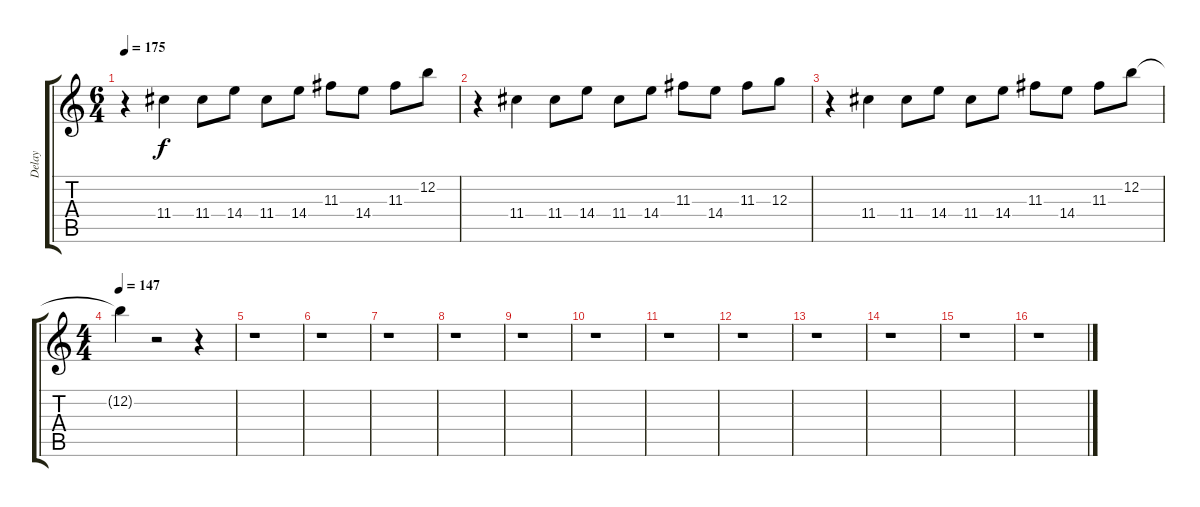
\track ("Delay" "Delay") {instrument distortionguitar}
\staff {score tabs}
\tuning (E4 B3 G3 D3 A2 E2) {hide}
\ts (6 4)
\tempo 175
\clef g2
\ks c
r.4{dy f} 11.4.4 11.4.8 14.4.8 11.4.8 14.4.8 11.3.8 14.4.8 11.3.8 12.2.8 |
r.4 11.4.4 11.4.8 14.4.8 11.4.8 14.4.8 11.3.8 14.4.8 11.3.8 12.3.8 |
r.4 11.4.4 11.4.8 14.4.8 11.4.8 14.4.8 11.3.8 14.4.8 11.3.8 12.2.8 |
\ts (4 4)
\tempo 147
12.2{t}.4 r.2 r.4 |
r.1 |
r.1 |
r.1 |
r.1 |
r.1 |
r.1 |
r.1 |
r.1 |
r.1 |
r.1 |
r.1 |
r.1
